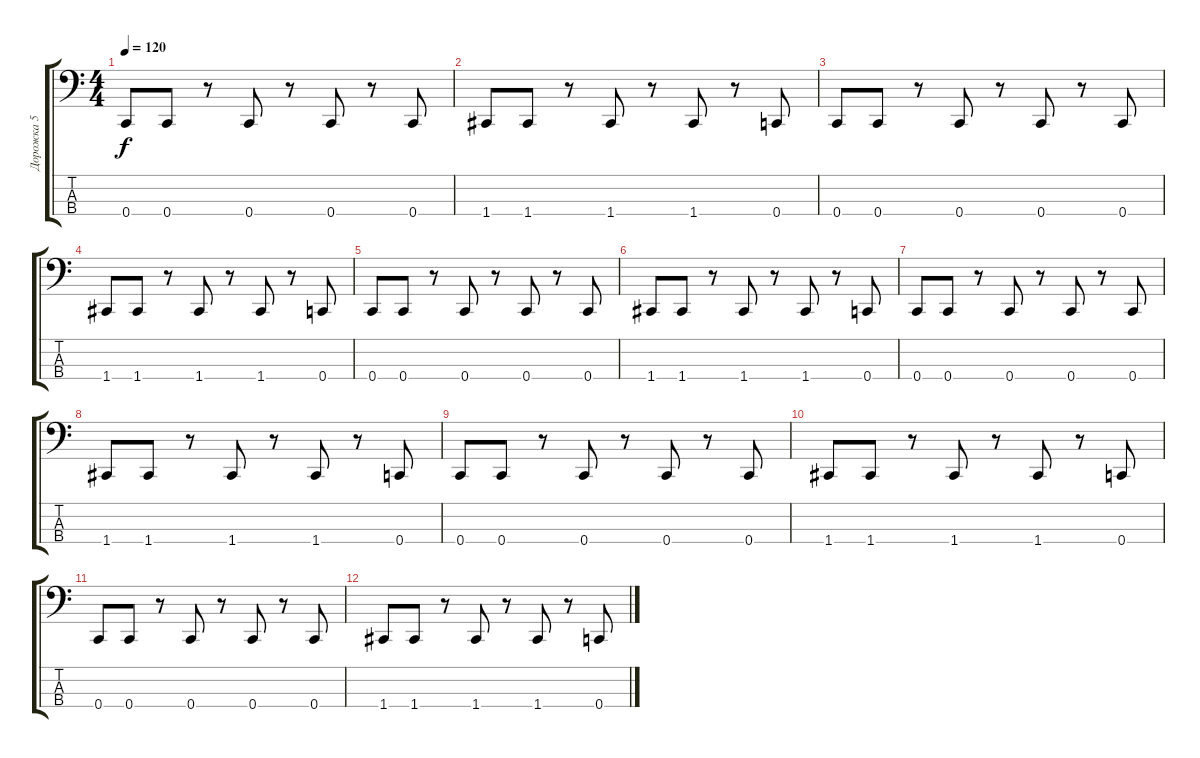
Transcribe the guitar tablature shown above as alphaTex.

\track ("Дорожка 5" "Дорожка 5") {instrument electricbassfinger}
\staff {score tabs}
\tuning (Eb2 Bb1 F1 C1) {hide}
\ts (4 4)
\tempo 120
\clef f4
\ks c
0.4.8{dy f} 0.4.8 r.8 0.4.8 r.8 0.4.8 r.8 0.4.8 |
1.4.8 1.4.8 r.8 1.4.8 r.8 1.4.8 r.8 0.4.8 |
0.4.8 0.4.8 r.8 0.4.8 r.8 0.4.8 r.8 0.4.8 |
1.4.8 1.4.8 r.8 1.4.8 r.8 1.4.8 r.8 0.4.8 |
0.4.8 0.4.8 r.8 0.4.8 r.8 0.4.8 r.8 0.4.8 |
1.4.8 1.4.8 r.8 1.4.8 r.8 1.4.8 r.8 0.4.8 |
0.4.8 0.4.8 r.8 0.4.8 r.8 0.4.8 r.8 0.4.8 |
1.4.8 1.4.8 r.8 1.4.8 r.8 1.4.8 r.8 0.4.8 |
0.4.8 0.4.8 r.8 0.4.8 r.8 0.4.8 r.8 0.4.8 |
1.4.8 1.4.8 r.8 1.4.8 r.8 1.4.8 r.8 0.4.8 |
0.4.8 0.4.8 r.8 0.4.8 r.8 0.4.8 r.8 0.4.8 |
1.4.8 1.4.8 r.8 1.4.8 r.8 1.4.8 r.8 0.4.8
